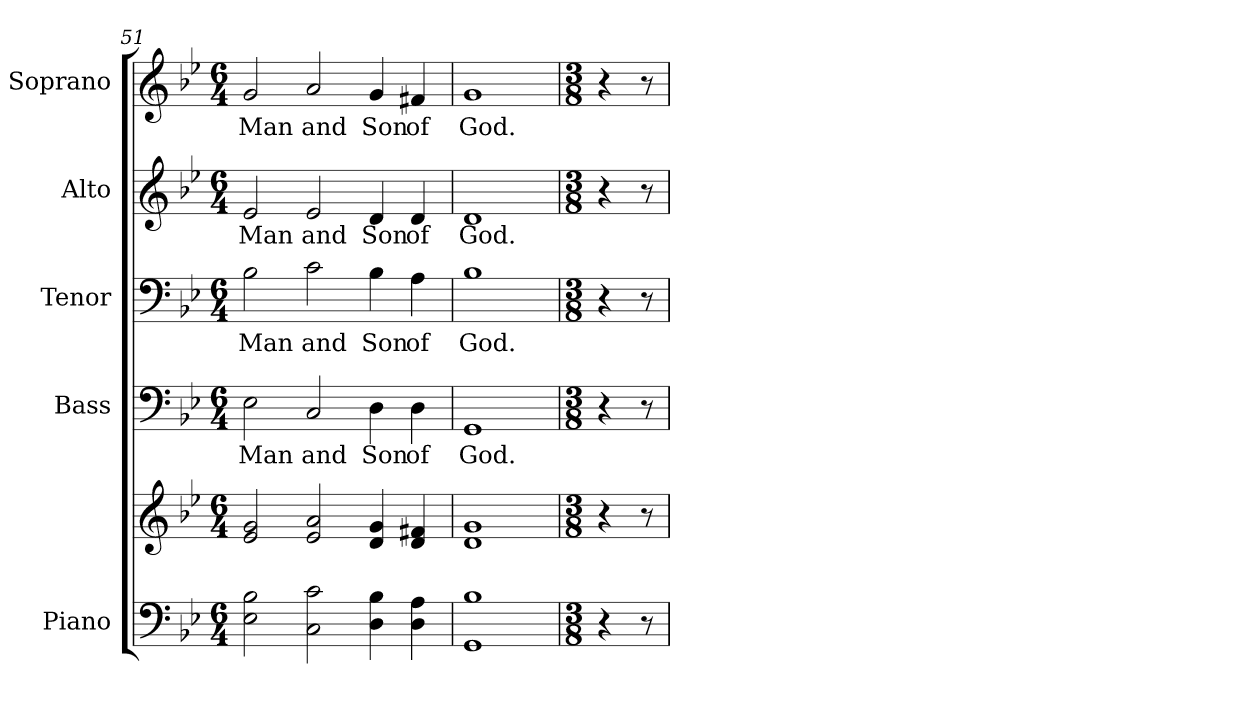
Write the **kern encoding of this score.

**kern	**kern	**kern	**text	**kern	**text	**kern	**text	**kern	**text
*part5	*part5	*part4	*part4	*part3	*part3	*part2	*part2	*part1	*part1
*staff6	*staff5	*staff4	*staff4	*staff3	*staff3	*staff2	*staff2	*staff1	*staff1
*I"Piano	*	*I"Bass	*	*I"Tenor	*	*I"Alto	*	*I"Soprano	*
*I'Pno.	*	*I'B.	*	*I'T.	*	*I'A.	*	*I'S.	*
!!LO:PB:g=z
*clefF4	*clefG2	*clefF4	*	*clefF4	*	*clefG2	*	*clefG2	*
*k[b-e-]	*k[b-e-]	*k[b-e-]	*	*k[b-e-]	*	*k[b-e-]	*	*k[b-e-]	*
*B-:	*B-:	*B-:	*	*B-:	*	*B-:	*	*B-:	*
*M6/4	*M6/4	*M6/4	*	*M6/4	*	*M6/4	*	*M6/4	*
=51	=51	=51	=51	=51	=51	=51	=51	=51	=51
!	!	!	!LO:LY:b:color=#000000	!	!	!	!	!	!
!	!	!	!	!	!LO:LY:b:color=#000000	!	!	!	!
!	!	!	!	!	!	!	!LO:LY:b:color=#000000	!	!
!	!	!	!	!	!	!	!	!	!LO:LY:b:color=#000000
2E-i\ 2B-i	2e-i/ 2gi	2E-i\	Man	2B-i\	Man	2e-i/	Man	2gi/	Man
!	!	!	!LO:LY:b:color=#000000	!	!	!	!	!	!
!	!	!	!	!	!LO:LY:b:color=#000000	!	!	!	!
!	!	!	!	!	!	!	!LO:LY:b:color=#000000	!	!
!	!	!	!	!	!	!	!	!	!LO:LY:b:color=#000000
2Ci\ 2ci	2e-i/ 2ai	2Ci/	and	2ci\	and	2e-i/	and	2ai/	and
!	!	!	!LO:LY:b:color=#000000	!	!	!	!	!	!
!	!	!	!	!	!LO:LY:b:color=#000000	!	!	!	!
!	!	!	!	!	!	!	!LO:LY:b:color=#000000	!	!
!	!	!	!	!	!	!	!	!	!LO:LY:b:color=#000000
4Di\ 4B-i	4di/ 4gi	4Di\	Son	4B-i\	Son	4di/	Son	4gi/	Son
!	!	!	!LO:LY:b:color=#000000	!	!	!	!	!	!
!	!	!	!	!	!LO:LY:b:color=#000000	!	!	!	!
!	!	!	!	!	!	!	!LO:LY:b:color=#000000	!	!
!	!	!	!	!	!	!	!	!	!LO:LY:b:color=#000000
4Di\ 4Ai	4di/ 4f#Xi	4Di\	of	4Ai\	of	4di/	of	4f#Xi/	of
=52	=52	=52	=52	=52	=52	=52	=52	=52	=52
!	!	!	!LO:LY:b:color=#000000	!	!	!	!	!	!
!	!	!	!	!	!LO:LY:b:color=#000000	!	!	!	!
!	!	!	!	!	!	!	!LO:LY:b:color=#000000	!	!
!	!	!	!	!	!	!	!	!	!LO:LY:b:color=#000000
1GGi 1B-i	1di 1gi	1GGi	God.	1B-i	God.	1di	God.	1gi	God.
!!LO:PB:g=z
=53	=53	=53	=53	=53	=53	=53	=53	=53	=53
*M3/8	*M3/8	*M3/8	*	*M3/8	*	*M3/8	*	*M3/8	*
4r	4r	4r	.	4r	.	4r	.	4r	.
8r	8r	8r	.	8r	.	8r	.	8r	.
=	=	=	=	=	=	=	=	=	=
*-	*-	*-	*-	*-	*-	*-	*-	*-	*-
